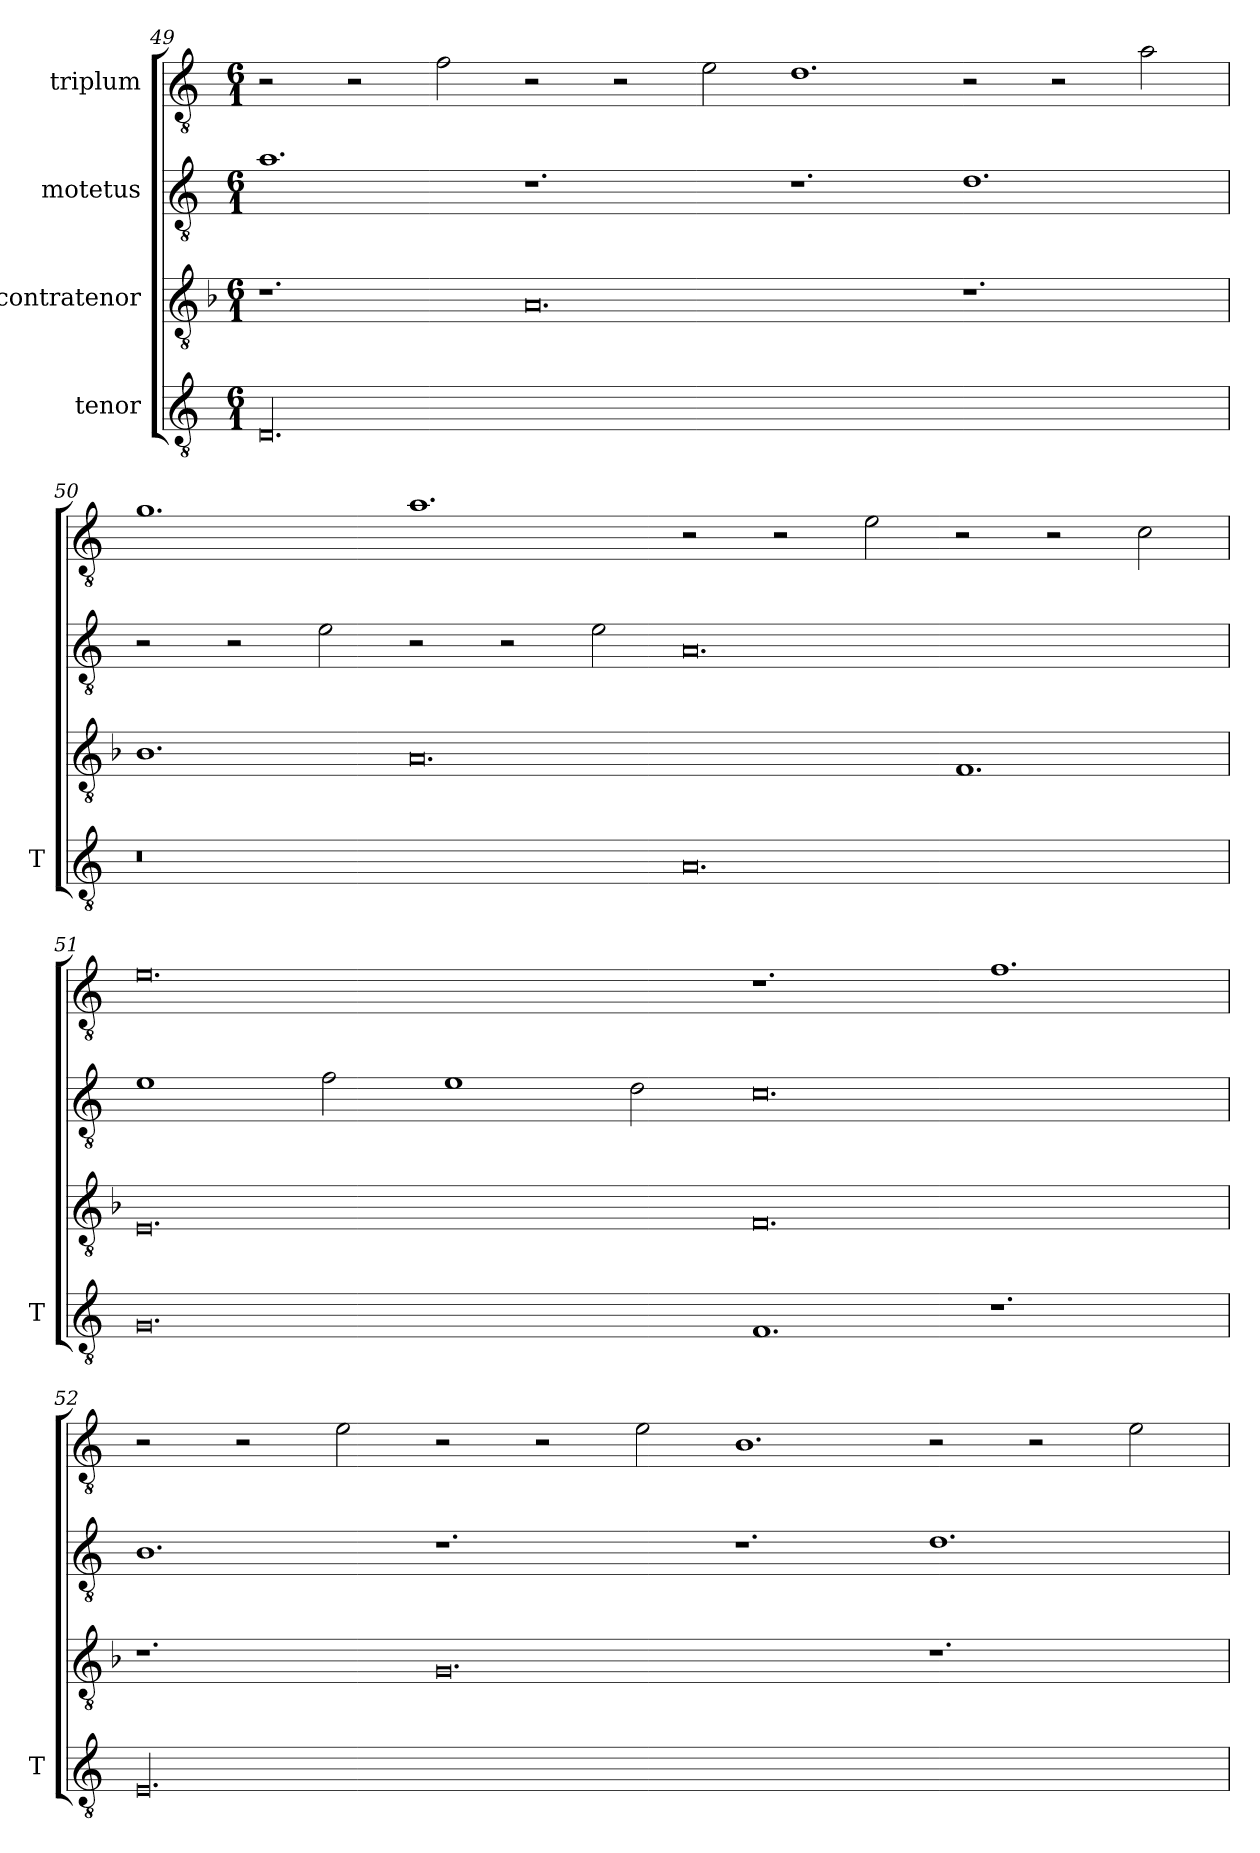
**kern	**kern	**kern	**kern
*part4	*part3	*part2	*part1
*staff4	*staff3	*staff2	*staff1
*I"tenor	*I"contratenor	*I"motetus	*I"triplum
*I'T	*	*	*
*clefGv2	*clefGv2	*clefGv2	*clefGv2
*k[]	*k[b-]	*k[]	*k[]
*C:	*F:	*C:	*C:
*M6/1	*M6/1	*M6/1	*M6/1
=49	=49	=49	=49
00.D/	1.r	1.a\	2r
.	.	.	2r
.	.	.	2f\
.	0.A/	1.r	2r
.	.	.	2r
.	.	.	2e\
.	.	1.r	1.d\
.	1.r	1.d\	2r
.	.	.	2r
.	.	.	2a\
!!LO:LB:g=z
=50	=50	=50	=50
0.r	1.B-\	2r	1.g\
.	.	2r	.
.	.	2e\	.
.	0.A/	2r	1.a\
.	.	2r	.
.	.	2e\	.
0.A/	.	0.A/	2r
.	.	.	2r
.	.	.	2e\
.	1.F/	.	2r
.	.	.	2r
.	.	.	2c\
=51	=51	=51	=51
0.G/	0.E/	1e\	0.e\
.	.	2f\	.
.	.	1e\	.
.	.	2d\	.
1.F/	0.F/	0.c\	1.r
1.r	.	.	1.f\
!!LO:PB:g=z
=52	=52	=52	=52
00.E/	1.r	1.B\	2r
.	.	.	2r
.	.	.	2e\
.	0.G/	1.r	2r
.	.	.	2r
.	.	.	2e\
.	.	1.r	1.B\
.	1.r	1.d\	2r
.	.	.	2r
.	.	.	2e\
=	=	=	=
*-	*-	*-	*-
